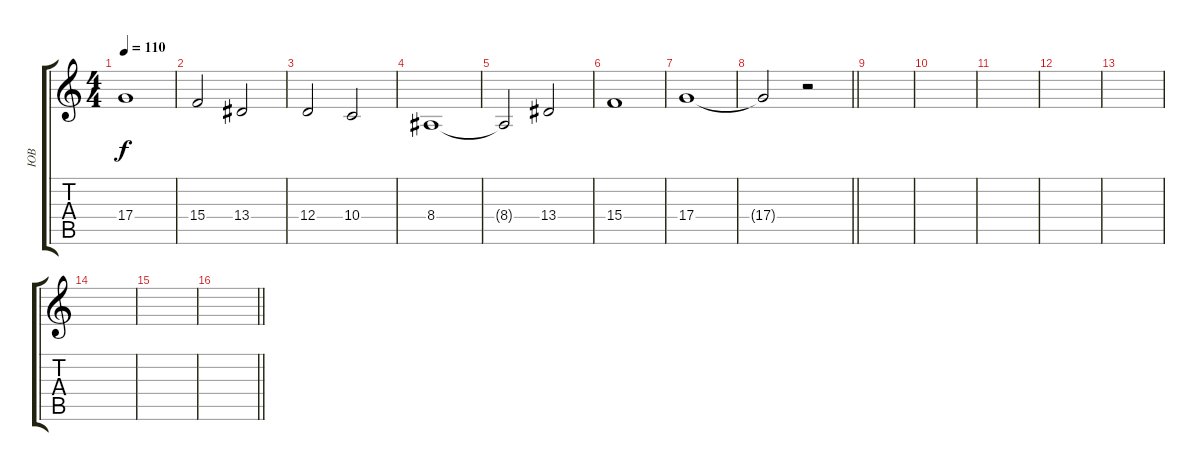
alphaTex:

\track ("ЮВ" "ЮВ") {instrument pad8sweep}
\staff {score tabs}
\tuning (E4 B3 G3 D3 A2 E2) {hide}
\ts (4 4)
\tempo 110
\clef g2
\ks c
17.4.1{dy f} |
15.4.2 13.4.2 |
12.4.2 10.4.2 |
8.4.1 |
8.4{t}.2 13.4.2 |
15.4.1 |
17.4.1 |
\barLineRight lightlight
17.4{t}.2 r.2 |
|
|
|
|
|
|
|
\barLineRight lightlight
